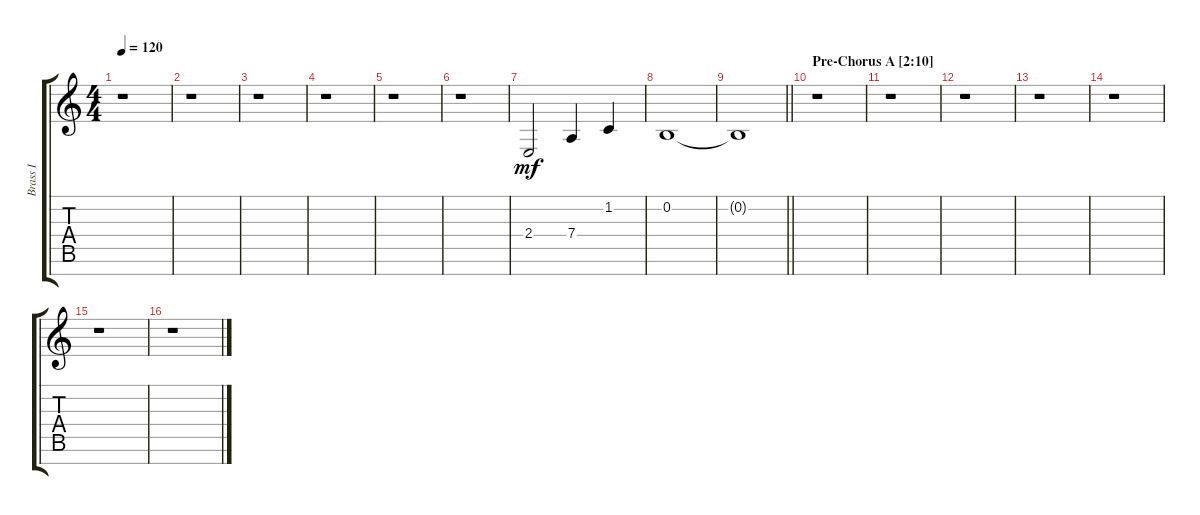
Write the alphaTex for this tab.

\track ("Brass I" "Brass I") {instrument frenchhorn}
\staff {score tabs}
\tuning (E4 B3 G3 D3 A2 E2 B1) {hide}
\ts (4 4)
\tempo 120
\clef g2
\ks c
r.1{dy f} |
r.1 |
r.1 |
r.1 |
r.1 |
r.1 |
2.4.2{dy mf} 7.4.4 1.2.4 |
0.2.1 |
\barLineRight lightlight
0.2{t}.1 |
\section ("" "Pre-Chorus A [2:10]")
r.1 |
r.1 |
r.1 |
r.1 |
r.1 |
r.1 |
r.1
